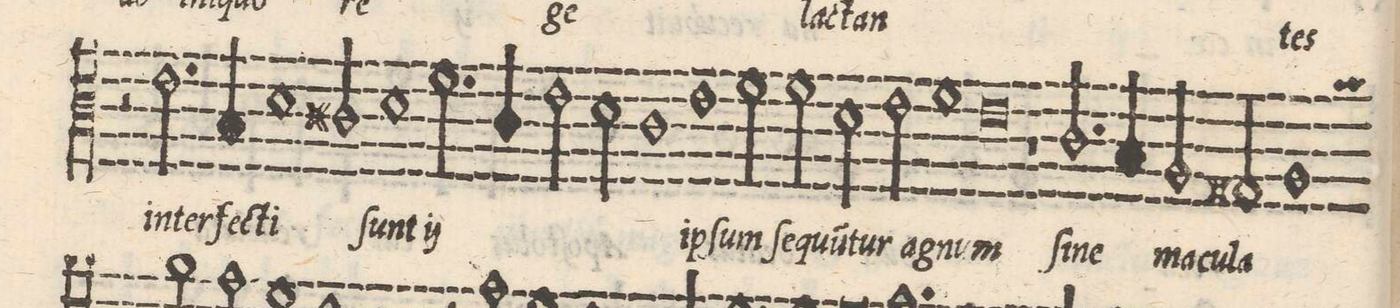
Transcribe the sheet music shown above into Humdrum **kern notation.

**kern	**text
*I"TENORE	*
*clefC3	*
*k[]	*
*met(C|)	*
*M2/1	*
=26-	=26-
2rF	.
2.e\	in-
=27-	=27-
4B/	-ter-
1d	-fe-
2c#X/	-cti
=28-	=28-
1d	ſunt
*	*ij
2.f\	in-
4cny/	-ter-
=29-	=29-
2e\	-fe-
2d\	-cti
1c	ſunt
*	*Xij
=30-	=30-
1e	ip-
2f\	-ſum
2f\	ſe-
=31-	=31-
2d\	-quu(n)-
2e\	-tur
1f	a-
=32-	=32-
0e	-gnum
=33-	=33-
1r	.
2.c/	ſi-
4B/	-ne
=34-	=34-
2A/	ma-
2G#X/	-cu-
*custos:a	*
1A	-la
*-	*-
